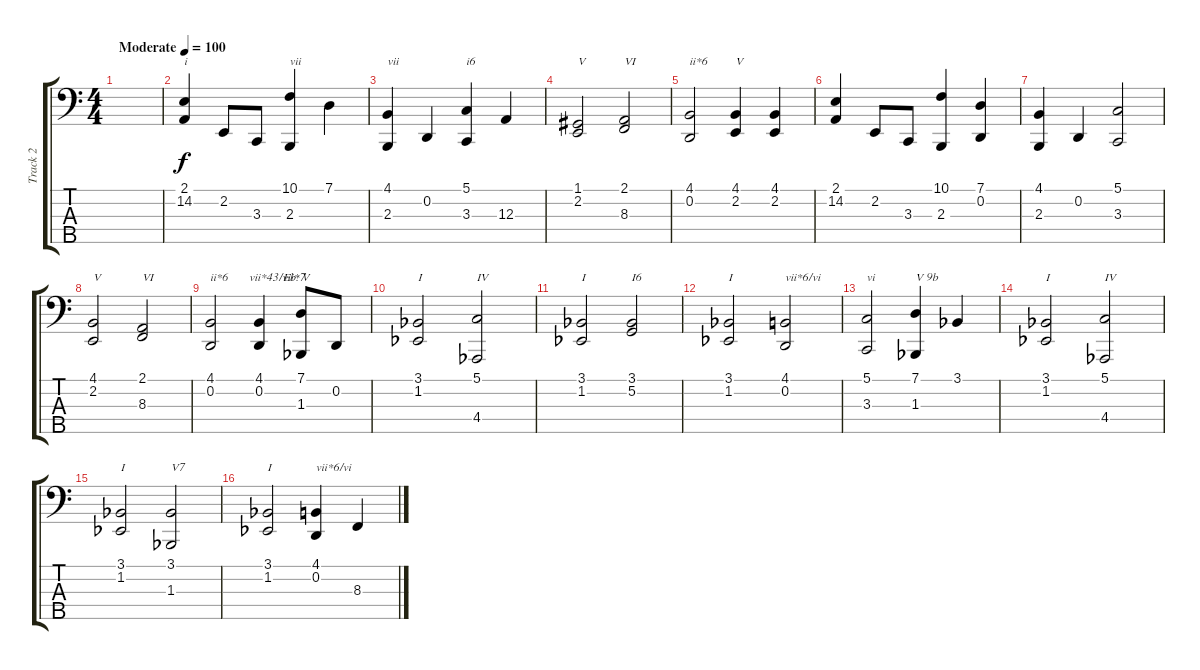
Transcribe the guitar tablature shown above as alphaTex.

\track ("Track 2" "Track 2") {instrument acousticgrandpiano}
\staff {score tabs}
\tuning (G2 D2 A1 E1 B0) {hide}
\ts (4 4)
\tempo (100 "Moderate")
\clef f4
\ks c
|
\ks aminor
(2.1 14.2).4{txt "i"} 2.2.8 3.3.8 (10.1 2.3).4{txt "vii"} 7.1.4 |
(4.1 2.3).4{txt "vii"} 0.2.4 (5.1 3.3).4{txt "i6"} 12.3.4 |
(1.1 2.2).2{txt "V"} (2.1 8.3).2{txt "VI"} |
(4.1 0.2).2{txt "ii*6"} (4.1 2.2).4{txt "V"} (4.1 2.2).4 |
(2.1 14.2).4 2.2.8 3.3.8 (10.1 2.3).4 (7.1 0.2).4 |
(4.1 2.3).4 0.2.4 (5.1 3.3).2 |
(4.1 2.2).2{txt "V"} (2.1 8.3).2{txt "VI"} |
(4.1 0.2).2{txt "ii*6       vii*43/vii*7"} (4.1 0.2).4{txt "        Eb: V"} (7.1 1.3{acc b}).8 0.2.8 |
(3.1{acc b} 1.2{acc b}).2{txt "I"} (5.1 4.4{acc b}).2{txt "IV"} |
(3.1{acc b} 1.2{acc b}).2{txt "I"} (3.1{acc b} 5.2).2{txt "I6"} |
(3.1{acc b} 1.2{acc b}).2{txt "I"} (4.1 0.2).2{txt "vii*6/vi"} |
(5.1 3.3).2{txt "vi"} (7.1 1.3{acc b}).4{txt "V 9b"} 3.1{acc b}.4 |
(3.1{acc b} 1.2{acc b}).2{txt "I"} (5.1 4.4{acc b}).2{txt "IV"} |
(3.1{acc b} 1.2{acc b}).2{txt "I"} (3.1{acc b} 1.3{acc b}).2{txt "V7"} |
(3.1{acc b} 1.2{acc b}).2{txt "I"} (4.1 0.2).4{txt "vii*6/vi"} 8.3.4
